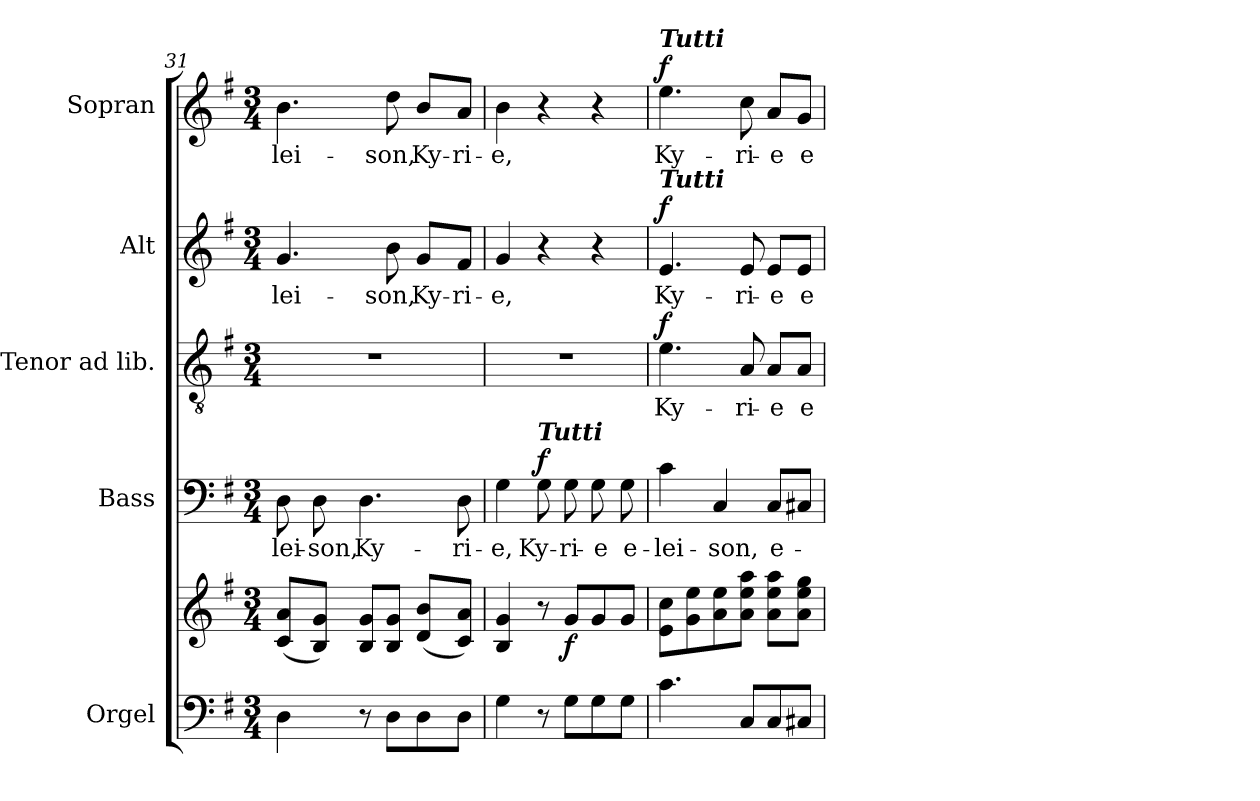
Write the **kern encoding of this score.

**kern	**kern	**dynam	**kern	**text	**dynam	**kern	**text	**dynam	**kern	**text	**dynam	**kern	**text	**dynam
*part5	*part5	*part5	*part4	*part4	*part4	*part3	*part3	*part3	*part2	*part2	*part2	*part1	*part1	*part1
*staff6	*staff5	*staff5/6	*staff4	*staff4	*staff4	*staff3	*staff3	*staff3	*staff2	*staff2	*staff2	*staff1	*staff1	*staff1
*I"Orgel	*	*	*I"Bass	*	*	*I"Tenor ad lib.	*	*	*I"Alt	*	*	*I"Sopran	*	*
*I'Org.	*	*	*I'B.	*	*	*I'T.	*	*	*I'A.	*	*	*I'S.	*	*
*clefF4	*clefG2	*	*clefF4	*	*	*clefGv2	*	*	*clefG2	*	*	*clefG2	*	*
*k[f#]	*k[f#]	*	*k[f#]	*	*	*k[f#]	*	*	*k[f#]	*	*	*k[f#]	*	*
*G:	*G:	*	*G:	*	*	*G:	*	*	*G:	*	*	*G:	*	*
*M3/4	*M3/4	*	*M3/4	*	*	*M3/4	*	*	*M3/4	*	*	*M3/4	*	*
=31	=31	=31	=31	=31	=31	=31	=31	=31	=31	=31	=31	=31	=31	=31
!	!	!	!	!LO:LY:b	!	!	!	!	!	!LO:LY:b	!	!	!LO:LY:b	!
4D\	(<8c/ 8a/L	.	8D\	-lei-	.	2.r	.	.	4.g/	-lei-	.	4.b\	-lei-	.
!	!	!	!	!LO:LY:b	!	!	!	!	!	!	!	!	!	!
.	8B/ 8g/J)	.	8D\	-son,	.	.	.	.	.	.	.	.	.	.
!	!	!	!	!LO:LY:b	!	!	!	!	!	!	!	!	!	!
8r	8B/ 8g/L	.	4.D\	Ky-	.	.	.	.	.	.	.	.	.	.
!	!	!	!	!	!	!	!	!	!	!LO:LY:b	!	!	!LO:LY:b	!
8D\L	8B/ 8g/J	.	.	.	.	.	.	.	8b\	-son,	.	8dd\	-son,	.
!	!	!	!	!	!	!	!	!	!	!LO:LY:b	!	!	!LO:LY:b	!
8D\	(<8d/ 8b/L	.	.	.	.	.	.	.	8g/L	Ky-	.	8b/L	Ky-	.
!	!	!	!	!LO:LY:b	!	!	!	!	!	!LO:LY:b	!	!	!LO:LY:b	!
8D\J	8c/ 8a/J)	.	8D\	-ri-	.	.	.	.	8f#/J	-ri-	.	8a/J	-ri-	.
=32	=32	=32	=32	=32	=32	=32	=32	=32	=32	=32	=32	=32	=32	=32
!	!	!	!	!LO:LY:b	!	!	!	!	!	!LO:LY:b	!	!	!LO:LY:b	!
4G\	4B/ 4g/	.	4G\	-e,	.	2.r	.	.	4g/	-e,	.	4b\	-e,	.
!	!	!	!LO:TX:a:Bi:t=Tutti	!	!	!	!	!	!	!	!	!	!	!
!	!	!	!	!LO:LY:b	!LO:DY:a	!	!	!	!	!	!	!	!	!
8r	8r	.	8G\	Ky-	f	.	.	.	4r	.	.	4r	.	.
!	!	!LO:DY:b	!	!LO:LY:b	!	!	!	!	!	!	!	!	!	!
8G\L	8g/L	f	8G\	-ri-	.	.	.	.	.	.	.	.	.	.
!	!	!	!	!LO:LY:b	!	!	!	!	!	!	!	!	!	!
8G\	8g/	.	8G\	-e	.	.	.	.	4r	.	.	4r	.	.
!	!	!	!	!LO:LY:b	!	!	!	!	!	!	!	!	!	!
8G\J	8g/J	.	8G\	e-	.	.	.	.	.	.	.	.	.	.
=33	=33	=33	=33	=33	=33	=33	=33	=33	=33	=33	=33	=33	=33	=33
!	!	!	!	!	!	!	!	!	!	!	!	!LO:TX:a:Bi:t=Tutti	!	!
!	!	!	!	!	!	!	!	!	!LO:TX:a:Bi:t=Tutti	!	!	!	!	!
!	!	!	!	!LO:LY:b	!	!	!LO:LY:b	!LO:DY:a	!	!LO:LY:b	!LO:DY:a	!	!LO:LY:b	!LO:DY:a
4.c\	8e\ 8cc\L	.	4c\	-lei-	.	4.e\	Ky-	f	4.e/	Ky-	f	4.ee\	Ky-	f
.	8g\ 8ee\	.	.	.	.	.	.	.	.	.	.	.	.	.
!	!	!	!	!LO:LY:b	!	!	!	!	!	!	!	!	!	!
.	8a\ 8ee\	.	4C/	-son,	.	.	.	.	.	.	.	.	.	.
!	!	!	!	!	!	!	!LO:LY:b	!	!	!LO:LY:b	!	!	!LO:LY:b	!
8C/L	8a\ 8ee\ 8aa\J	.	.	.	.	8A/	-ri-	.	8e/	-ri-	.	8cc\	-ri-	.
!	!	!	!	!LO:LY:b	!	!	!LO:LY:b	!	!	!LO:LY:b	!	!	!LO:LY:b	!
8C/	8a\ 8ee\ 8aa\L	.	8C/L	e-	.	8A/L	-e	.	8e/L	-e	.	8a/L	-e	.
!	!	!	!	!	!	!	!LO:LY:b	!	!	!LO:LY:b	!	!	!LO:LY:b	!
8C#X/J	8a\ 8ee\ 8gg\J	.	8C#X/J	.	.	8A/J	e-	.	8e/J	e-	.	8g/J	e-	.
=	=	=	=	=	=	=	=	=	=	=	=	=	=	=
*-	*-	*-	*-	*-	*-	*-	*-	*-	*-	*-	*-	*-	*-	*-
